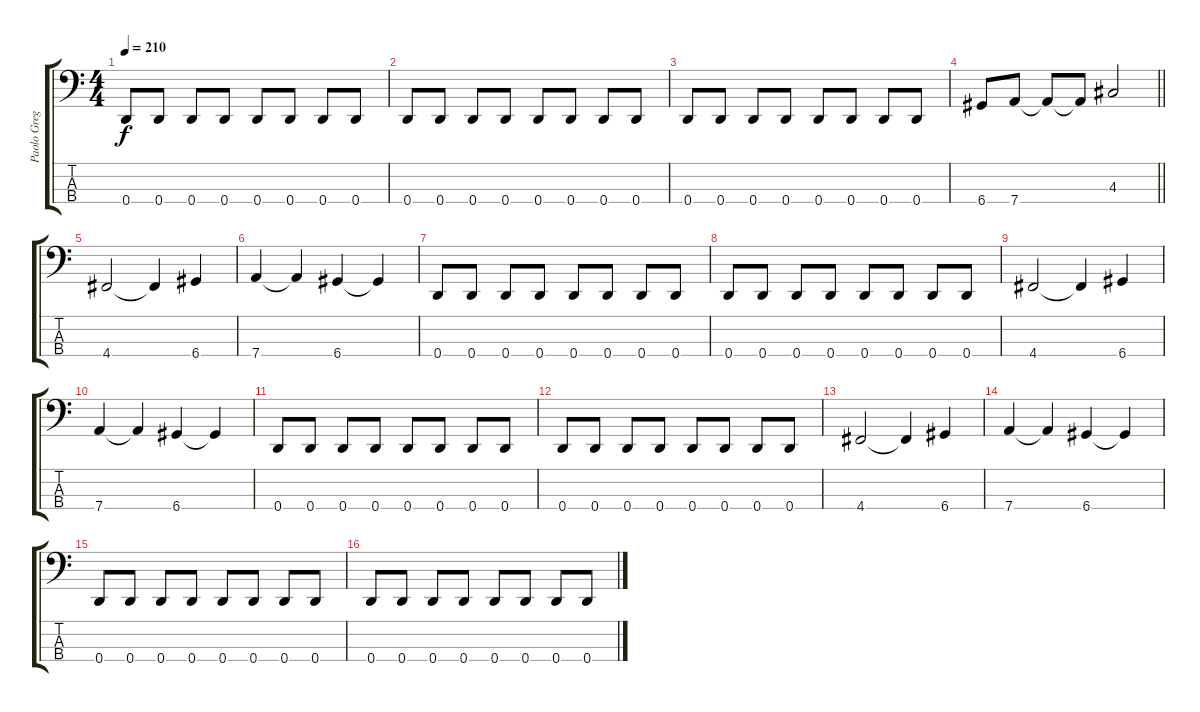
\track ("Paolo Gregoletto" "Paolo Greg") {instrument electricbassfinger}
\staff {score tabs}
\tuning (G2 D2 A1 D1) {hide}
\ts (4 4)
\tempo 210
\clef f4
\ks c
0.4.8{dy f} 0.4.8 0.4.8 0.4.8 0.4.8 0.4.8 0.4.8 0.4.8 |
0.4.8 0.4.8 0.4.8 0.4.8 0.4.8 0.4.8 0.4.8 0.4.8 |
0.4.8 0.4.8 0.4.8 0.4.8 0.4.8 0.4.8 0.4.8 0.4.8 |
\barLineRight lightlight
6.4.8 7.4.8 7.4{t}.8 7.4{t}.8 4.3.2 |
4.4.2 4.4{t}.4 6.4.4 |
7.4.4 7.4{t}.4 6.4.4 6.4{t}.4 |
0.4.8 0.4.8 0.4.8 0.4.8 0.4.8 0.4.8 0.4.8 0.4.8 |
0.4.8 0.4.8 0.4.8 0.4.8 0.4.8 0.4.8 0.4.8 0.4.8 |
4.4.2 4.4{t}.4 6.4.4 |
7.4.4 7.4{t}.4 6.4.4 6.4{t}.4 |
0.4.8 0.4.8 0.4.8 0.4.8 0.4.8 0.4.8 0.4.8 0.4.8 |
0.4.8 0.4.8 0.4.8 0.4.8 0.4.8 0.4.8 0.4.8 0.4.8 |
4.4.2 4.4{t}.4 6.4.4 |
7.4.4 7.4{t}.4 6.4.4 6.4{t}.4 |
0.4.8 0.4.8 0.4.8 0.4.8 0.4.8 0.4.8 0.4.8 0.4.8 |
0.4.8 0.4.8 0.4.8 0.4.8 0.4.8 0.4.8 0.4.8 0.4.8
